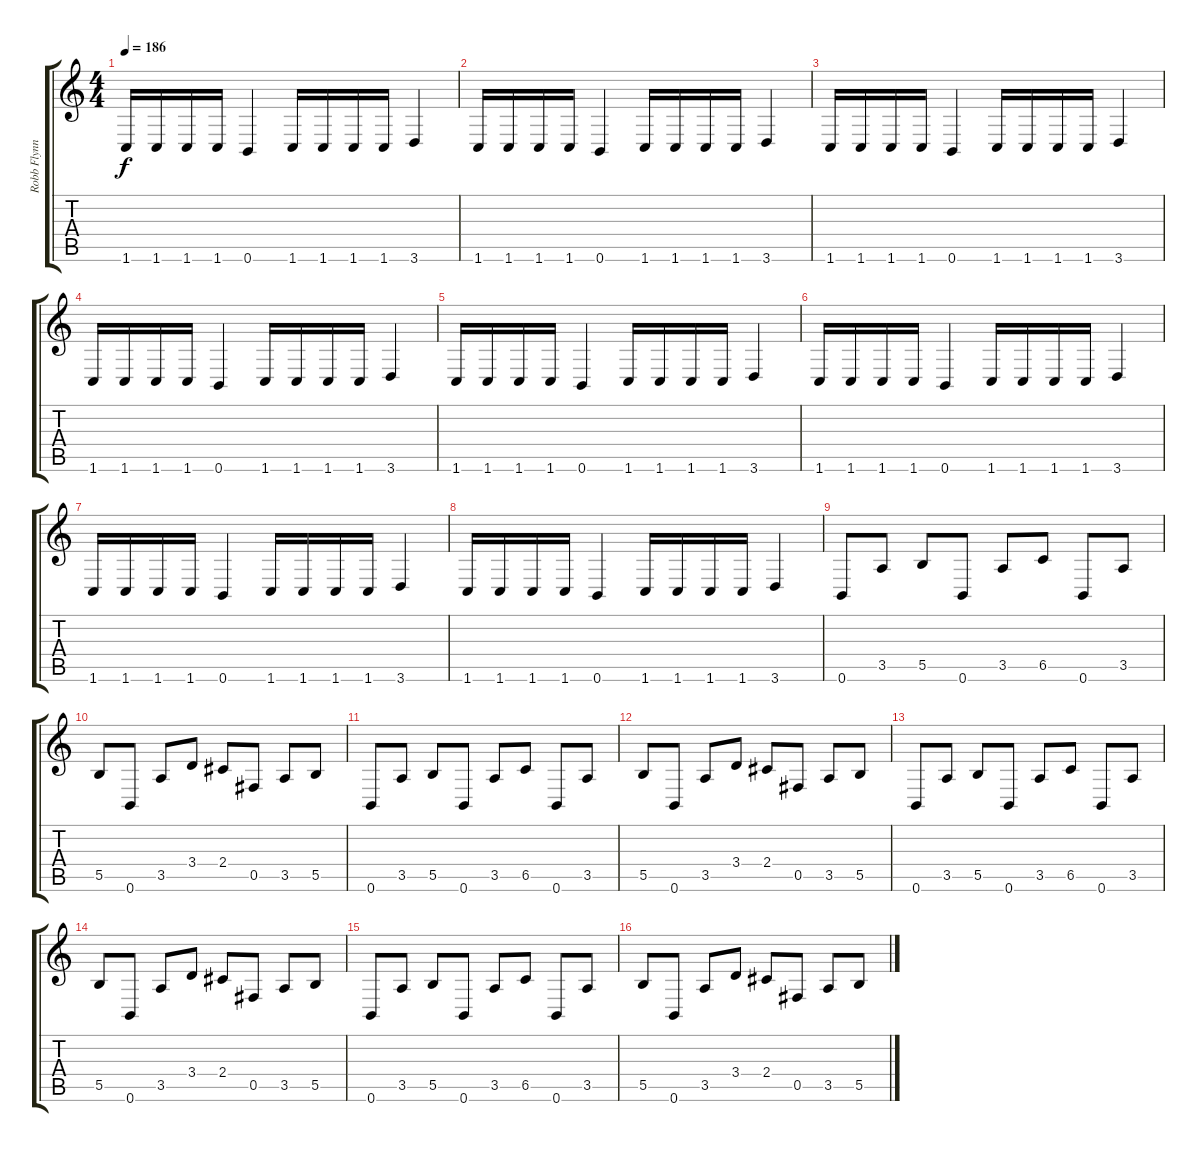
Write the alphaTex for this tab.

\track ("Robb Flynn" "Robb Flynn") {instrument distortionguitar}
\staff {score tabs}
\tuning (Db4 Ab3 E3 B2 Gb2 B1) {hide}
\ts (4 4)
\tempo 186
\clef g2
\ks c
1.6.16{dy f} 1.6.16 1.6.16 1.6.16 0.6.4 1.6.16 1.6.16 1.6.16 1.6.16 3.6.4 |
1.6.16 1.6.16 1.6.16 1.6.16 0.6.4 1.6.16 1.6.16 1.6.16 1.6.16 3.6.4 |
1.6.16 1.6.16 1.6.16 1.6.16 0.6.4 1.6.16 1.6.16 1.6.16 1.6.16 3.6.4 |
1.6.16 1.6.16 1.6.16 1.6.16 0.6.4 1.6.16 1.6.16 1.6.16 1.6.16 3.6.4 |
1.6.16 1.6.16 1.6.16 1.6.16 0.6.4 1.6.16 1.6.16 1.6.16 1.6.16 3.6.4 |
1.6.16 1.6.16 1.6.16 1.6.16 0.6.4 1.6.16 1.6.16 1.6.16 1.6.16 3.6.4 |
1.6.16 1.6.16 1.6.16 1.6.16 0.6.4 1.6.16 1.6.16 1.6.16 1.6.16 3.6.4 |
1.6.16 1.6.16 1.6.16 1.6.16 0.6.4 1.6.16 1.6.16 1.6.16 1.6.16 3.6.4 |
0.6.8 3.5.8 5.5.8 0.6.8 3.5.8 6.5.8 0.6.8 3.5.8 |
5.5.8 0.6.8 3.5.8 3.4.8 2.4.8 0.5.8 3.5.8 5.5.8 |
0.6.8 3.5.8 5.5.8 0.6.8 3.5.8 6.5.8 0.6.8 3.5.8 |
5.5.8 0.6.8 3.5.8 3.4.8 2.4.8 0.5.8 3.5.8 5.5.8 |
0.6.8 3.5.8 5.5.8 0.6.8 3.5.8 6.5.8 0.6.8 3.5.8 |
5.5.8 0.6.8 3.5.8 3.4.8 2.4.8 0.5.8 3.5.8 5.5.8 |
0.6.8 3.5.8 5.5.8 0.6.8 3.5.8 6.5.8 0.6.8 3.5.8 |
5.5.8 0.6.8 3.5.8 3.4.8 2.4.8 0.5.8 3.5.8 5.5.8
